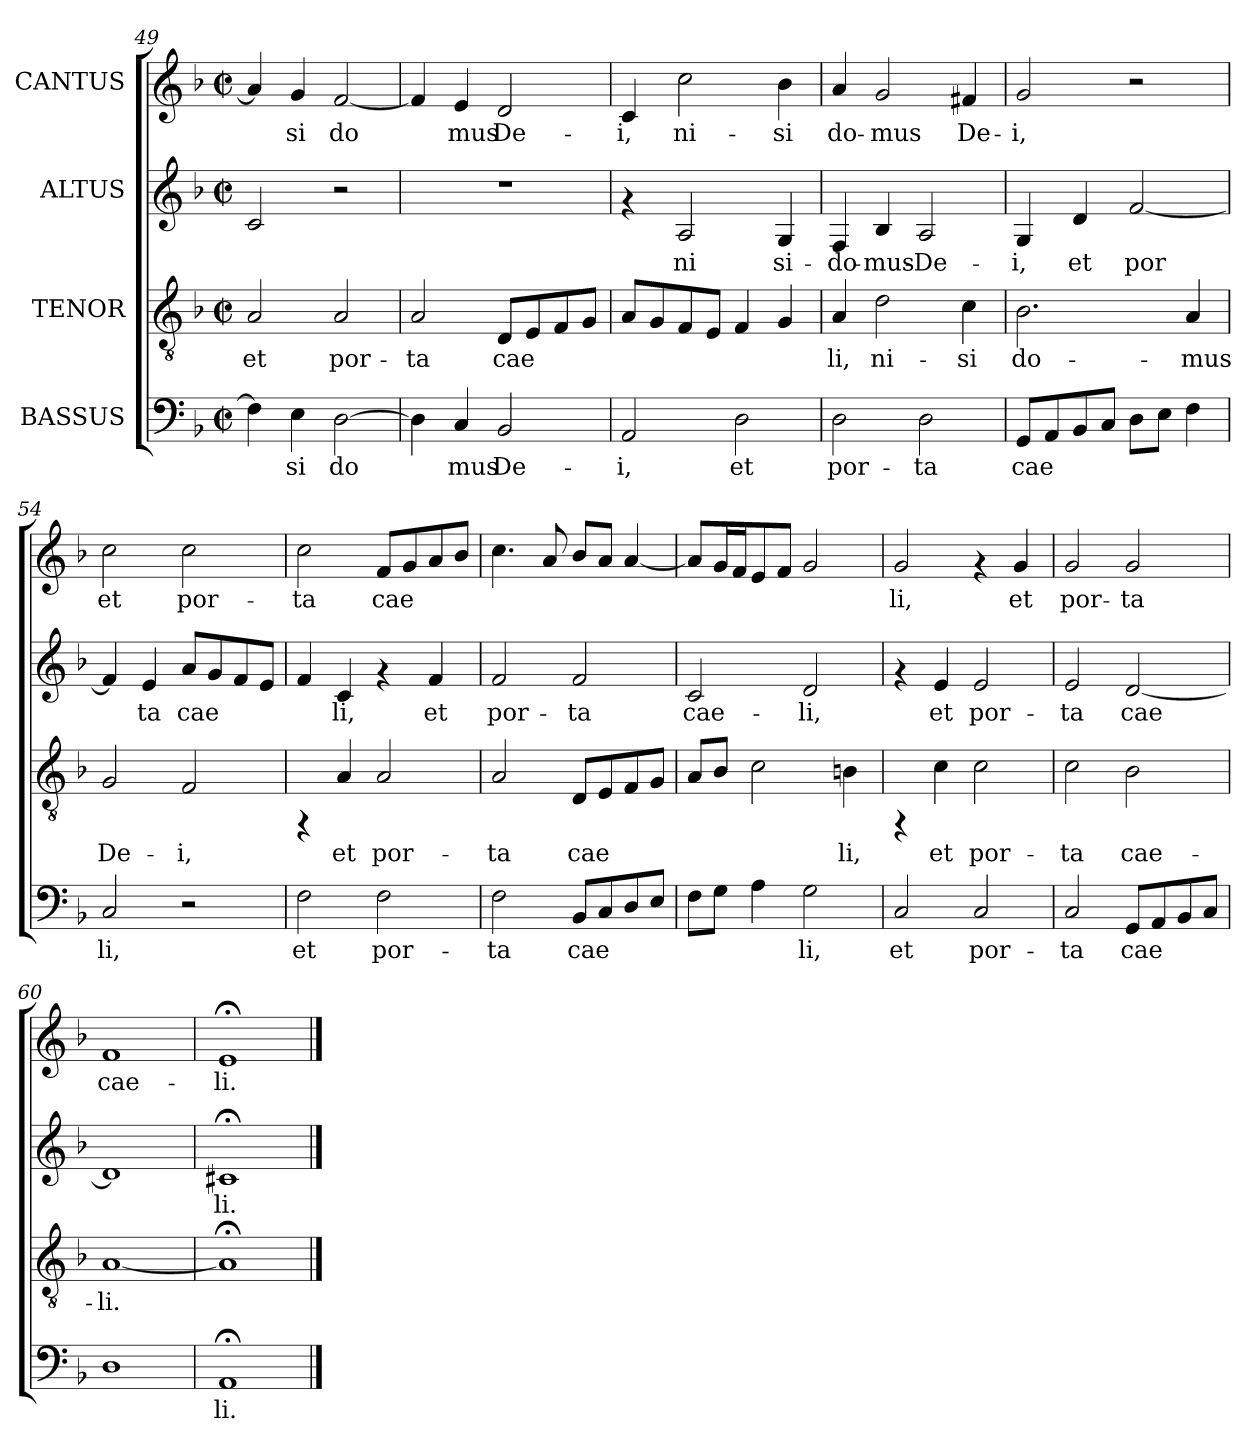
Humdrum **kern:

**kern	**text	**kern	**text	**kern	**text	**kern	**text
*part4	*part4	*part3	*part3	*part2	*part2	*part1	*part1
*staff4	*staff4	*staff3	*staff3	*staff2	*staff2	*staff1	*staff1
*I"BASSUS	*	*I"TENOR	*	*I"ALTUS	*	*I"CANTUS	*
*clefF4	*	*clefGv2	*	*clefG2	*	*clefG2	*
*k[b-]	*	*k[b-]	*	*k[b-]	*	*k[b-]	*
*F:	*	*F:	*	*F:	*	*F:	*
*M2/2	*	*M2/2	*	*M2/2	*	*M2/2	*
*met(c|)	*	*met(c|)	*	*met(c|)	*	*met(c|)	*
=49	=49	=49	=49	=49	=49	=49	=49
!	!LO:LY:b:cj	!	!LO:LY:b:cj	!	!LO:LY:b:cj	!	!LO:LY:b:cj
4F\]	--	2A/	et	2c/	.	4a/]	--
!	!LO:LY:b:cj	!	!	!	!	!	!LO:LY:b:cj
4E\	-si	.	.	.	.	4g/	-si
!	!LO:LY:b:cj	!	!LO:LY:b:cj	!	!	!	!LO:LY:b:cj
[>2D\	do-	2A/	por-	2r	.	[>2f/	do-
!!LO:PB:g=z
=50	=50	=50	=50	=50	=50	=50	=50
!	!LO:LY:b:cj	!	!LO:LY:b:cj	!	!	!	!LO:LY:b:cj
4D\]	--	2A/	-ta	1r	.	4f/]	--
!	!LO:LY:b:cj	!	!	!	!	!	!LO:LY:b:cj
4C/	-mus	.	.	.	.	4e/	-mus
!	!LO:LY:b:cj	!	!LO:LY:b:cj	!	!	!	!LO:LY:b:cj
2BB-/	De-	8D/L	cae-	.	.	2d/	De-
!	!	!	!LO:LY:b:cj	!	!	!	!
.	.	8E/	--	.	.	.	.
!	!	!	!LO:LY:b:cj	!	!	!	!
.	.	8F/	--	.	.	.	.
!	!	!	!LO:LY:b:cj	!	!	!	!
.	.	8G/J	--	.	.	.	.
=51	=51	=51	=51	=51	=51	=51	=51
!	!LO:LY:b:cj	!	!LO:LY:b:cj	!	!	!	!LO:LY:b:cj
2AA/	-i,	8A/L	--	4rf	.	4c/	-i,
!	!	!	!LO:LY:b:cj	!	!	!	!
.	.	8G/	--	.	.	.	.
!	!	!	!LO:LY:b:cj	!	!LO:LY:b:cj	!	!LO:LY:b:cj
.	.	8F/	--	2A/	ni	2cc\	ni-
!	!	!	!LO:LY:b:cj	!	!	!	!
.	.	8E/J	--	.	.	.	.
!	!LO:LY:b:cj	!	!LO:LY:b:cj	!	!	!	!
2D\	et	4F/	--	.	.	.	.
!	!	!	!LO:LY:b:cj	!	!LO:LY:b:cj	!	!LO:LY:b:cj
.	.	4G/	--	4G/	si-	4b-\	-si
=52	=52	=52	=52	=52	=52	=52	=52
!	!LO:LY:b:cj	!	!LO:LY:b:cj	!	!LO:LY:b:cj	!	!LO:LY:b:cj
2D\	por-	4A/	-li,	4F/	-do-	4a/	do-
!	!	!	!LO:LY:b:cj	!	!LO:LY:b:cj	!	!LO:LY:b:cj
.	.	2d\	ni-	4B-/	-mus-	2g/	-mus
!	!LO:LY:b:cj	!	!	!	!LO:LY:b:cj	!	!
2D\	-ta	.	.	2A/	-De-	.	.
!	!	!	!LO:LY:b:cj	!	!	!	!LO:LY:b:cj
.	.	4c\	-si	.	.	4f#X/	De-
=53	=53	=53	=53	=53	=53	=53	=53
!	!LO:LY:b:cj	!	!LO:LY:b:cj	!	!LO:LY:b:cj	!	!LO:LY:b:cj
8GG/L	cae-	2.B-\	do-	4G/	-i,	2g/	-i,
!	!LO:LY:b:cj	!	!	!	!	!	!
8AA/	--	.	.	.	.	.	.
!	!LO:LY:b:cj	!	!	!	!LO:LY:b:cj	!	!
8BB-/	--	.	.	4d/	et	.	.
!	!LO:LY:b:cj	!	!	!	!	!	!
8C/J	--	.	.	.	.	.	.
!	!LO:LY:b:cj	!	!	!	!LO:LY:b:cj	!	!
8D\L	--	.	.	[<2f/	por-	2r	.
!	!LO:LY:b:cj	!	!	!	!	!	!
8E\J	--	.	.	.	.	.	.
!	!LO:LY:b:cj	!	!LO:LY:b:cj	!	!	!	!
4F\	--	4A/	-mus	.	.	.	.
=54	=54	=54	=54	=54	=54	=54	=54
!	!LO:LY:b:cj	!	!LO:LY:b:cj	!	!LO:LY:b:cj	!	!LO:LY:b:cj
2C/	-li,	2G/	De-	4f/]	--	2cc\	et
!	!	!	!	!	!LO:LY:b:cj	!	!
.	.	.	.	4e/	-ta	.	.
!	!	!	!LO:LY:b:cj	!	!LO:LY:b:cj	!	!LO:LY:b:cj
2r	.	2F/	-i,	8a/L	cae-	2cc\	por-
!	!	!	!	!	!LO:LY:b:cj	!	!
.	.	.	.	8g/	--	.	.
!	!	!	!	!	!LO:LY:b:cj	!	!
.	.	.	.	8f/	--	.	.
!	!	!	!	!	!LO:LY:b:cj	!	!
.	.	.	.	8e/J	--	.	.
=55	=55	=55	=55	=55	=55	=55	=55
!	!LO:LY:b:cj	!	!	!	!LO:LY:b:cj	!	!LO:LY:b:cj
2F\	et	4rFF	.	4f/	--	2cc\	-ta
!	!	!	!LO:LY:b:cj	!	!LO:LY:b:cj	!	!
.	.	4A/	et	4c/	-li,	.	.
!	!LO:LY:b:cj	!	!LO:LY:b:cj	!	!	!	!LO:LY:b:cj
2F\	por-	2A/	por-	4rf	.	8f/L	cae-
!	!	!	!	!	!	!	!LO:LY:b:cj
.	.	.	.	.	.	8g/	--
!	!	!	!	!	!LO:LY:b:cj	!	!LO:LY:b:cj
.	.	.	.	4f/	et	8a/	--
!	!	!	!	!	!	!	!LO:LY:b:cj
.	.	.	.	.	.	8b-/J	--
!!LO:LB:g=z
=56	=56	=56	=56	=56	=56	=56	=56
!	!LO:LY:b:cj	!	!LO:LY:b:cj	!	!LO:LY:b:cj	!	!LO:LY:b:cj
2F\	-ta	2A/	-ta	2f/	por-	4.cc\	--
!	!	!	!	!	!	!	!LO:LY:b:cj
.	.	.	.	.	.	8a/	--
!	!LO:LY:b:cj	!	!LO:LY:b:cj	!	!LO:LY:b:cj	!	!LO:LY:b:cj
8BB-/L	cae-	8D/L	cae-	2f/	-ta	8b-/L	--
!	!LO:LY:b:cj	!	!LO:LY:b:cj	!	!	!	!LO:LY:b:cj
8C/	--	8E/	--	.	.	8a/J	--
!	!LO:LY:b:cj	!	!LO:LY:b:cj	!	!	!	!LO:LY:b:cj
8D/	--	8F/	--	.	.	[<4a/	--
!	!LO:LY:b:cj	!	!LO:LY:b:cj	!	!	!	!
8E/J	--	8G/J	--	.	.	.	.
=57	=57	=57	=57	=57	=57	=57	=57
!	!LO:LY:b:cj	!	!LO:LY:b:cj	!	!LO:LY:b:cj	!	!LO:LY:b:cj
8F\L	--	8A/L	--	2c/	cae-	8a/L]	--
!	!LO:LY:b:cj	!	!LO:LY:b:cj	!	!	!	!LO:LY:b:cj
8G\J	--	8B-/J	--	.	.	16g/	--
!	!	!	!	!	!	!	!LO:LY:b:cj
.	.	.	.	.	.	16f/	--
!	!LO:LY:b:cj	!	!LO:LY:b:cj	!	!	!	!LO:LY:b:cj
4A\	--	2c\	--	.	.	8e/	--
!	!	!	!	!	!	!	!LO:LY:b:cj
.	.	.	.	.	.	8f/J	--
!	!LO:LY:b:cj	!	!	!	!LO:LY:b:cj	!	!LO:LY:b:cj
2G\	-li,	.	.	2d/	-li,	2g/	--
!	!	!	!LO:LY:b:cj	!	!	!	!
.	.	4Bn\	-li,	.	.	.	.
=58	=58	=58	=58	=58	=58	=58	=58
!	!LO:LY:b:cj	!	!	!	!	!	!LO:LY:b:cj
2C/	et	4rFF	.	4rf	.	2g/	-li,
!	!	!	!LO:LY:b:cj	!	!LO:LY:b:cj	!	!
.	.	4c\	et	4e/	et	.	.
!	!LO:LY:b:cj	!	!LO:LY:b:cj	!	!LO:LY:b:cj	!	!
2C/	por-	2c\	por-	2e/	por-	4rf	.
!	!	!	!	!	!	!	!LO:LY:b:cj
.	.	.	.	.	.	4g/	et
=59	=59	=59	=59	=59	=59	=59	=59
!	!LO:LY:b:cj	!	!LO:LY:b:cj	!	!LO:LY:b:cj	!	!LO:LY:b:cj
2C/	-ta	2c\	-ta	2e/	-ta	2g/	por-
!	!LO:LY:b:cj	!	!LO:LY:b:cj	!	!LO:LY:b:cj	!	!LO:LY:b:cj
8GG/L	cae-	2B-\	cae-	[<2d/	cae-	2g/	-ta
!	!LO:LY:b:cj	!	!	!	!	!	!
8AA/	--	.	.	.	.	.	.
!	!LO:LY:b:cj	!	!	!	!	!	!
8BB-/	--	.	.	.	.	.	.
!	!LO:LY:b:cj	!	!	!	!	!	!
8C/J	--	.	.	.	.	.	.
=60	=60	=60	=60	=60	=60	=60	=60
!	!LO:LY:b:cj	!	!LO:LY:b:cj	!	!LO:LY:b:cj	!	!LO:LY:b:cj
1D	--	[<1A	-li.	1d]	--	1f	cae-
=61	=61	=61	=61	=61	=61	=61	=61
!	!LO:LY:b:cj	!	!LO:LY:b:cj	!	!LO:LY:b:cj	!	!LO:LY:b:cj
1AA;<	-li.	1A;<]	.	1c#X;<	-li.	1e;<	-li.
==	==	==	==	==	==	==	==
*-	*-	*-	*-	*-	*-	*-	*-
